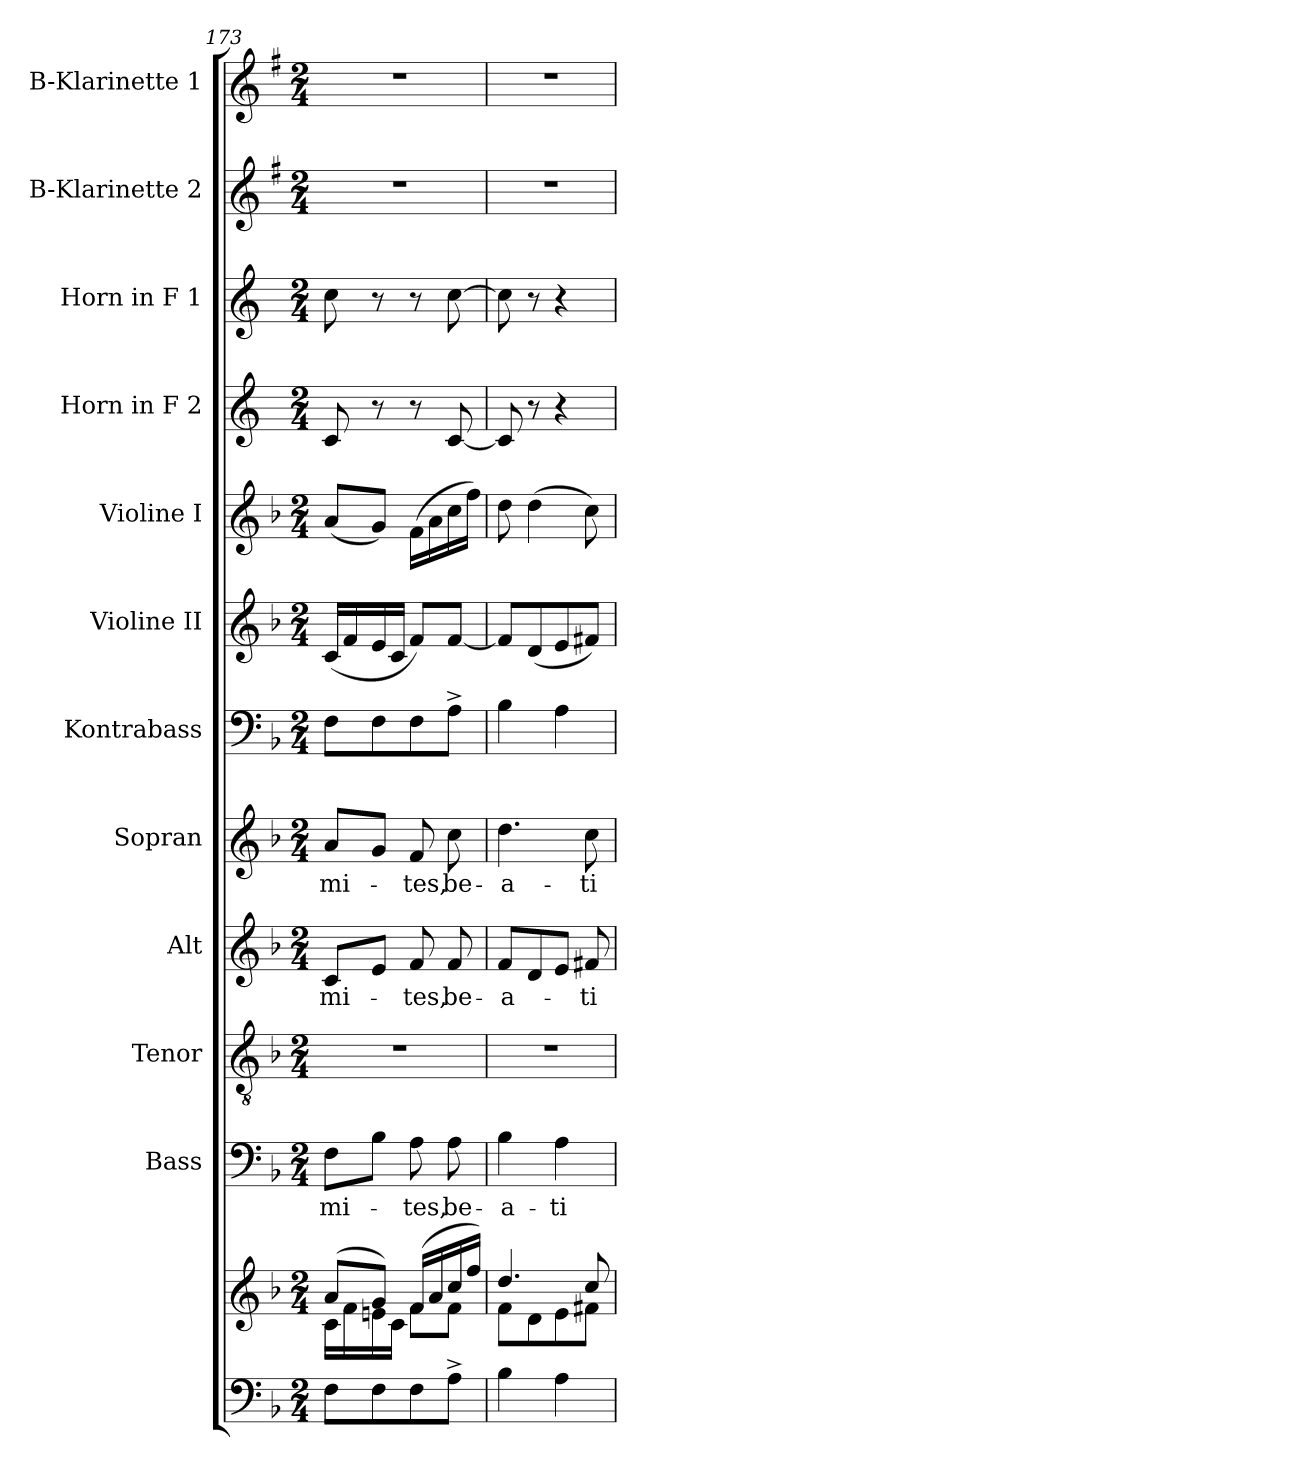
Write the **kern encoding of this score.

**kern	**kern	**kern	**text	**kern	**kern	**text	**kern	**text	**kern	**kern	**kern	**kern	**kern	**kern	**kern
*part12	*part12	*part11	*part11	*part10	*part9	*part9	*part8	*part8	*part7	*part6	*part5	*part4	*part3	*part2	*part1
*staff13	*staff12	*staff11	*staff11	*staff10	*staff9	*staff9	*staff8	*staff8	*staff7	*staff6	*staff5	*staff4	*staff3	*staff2	*staff1
*	*	*I"Bass	*	*I"Tenor	*I"Alt	*	*I"Sopran	*	*I"Kontrabass	*I"Violine II	*I"Violine I	*I"Horn in F 2	*I"Horn in F 1	*I"B-Klarinette 2	*I"B-Klarinette 1
*	*	*I'B.	*	*I'T.	*I'A.	*	*I'S.	*	*I'Kb.	*I'Vl. II	*I'Vl. I	*	*	*I'B Kl. 2	*I'B Kl. 1
*clefF4	*clefG2	*clefF4	*	*clefGv2	*clefG2	*	*clefG2	*	*clefF4	*clefG2	*clefG2	*clefG2	*clefG2	*clefG2	*clefG2
*	*	*	*	*	*	*	*	*	*ITrd7c12	*	*	*ITrd4c7	*ITrd4c7	*ITrd1c2	*ITrd1c2
*k[b-]	*k[b-]	*k[b-]	*	*k[b-]	*k[b-]	*	*k[b-]	*	*k[b-]	*k[b-]	*k[b-]	*k[b-]	*k[b-]	*k[b-]	*k[b-]
*F:	*F:	*F:	*	*F:	*F:	*	*F:	*	*F:	*F:	*F:	*F:	*F:	*F:	*F:
*M2/4	*M2/4	*M2/4	*	*M2/4	*M2/4	*	*M2/4	*	*M2/4	*M2/4	*M2/4	*M2/4	*M2/4	*M2/4	*M2/4
=173	=173	=173	=173	=173	=173	=173	=173	=173	=173	=173	=173	=173	=173	=173	=173
*	*^	*	*	*	*	*	*	*	*	*	*	*	*	*	*
!	!	!	!	!LO:LY:b	!	!	!LO:LY:b	!	!LO:LY:b	!	!	!	!	!	!	!
8F\L	(>8a/L	16c\LL	8F\L	mi-	2r	8c/L	mi-	8a/L	mi-	8FF\L	(<16c/LL	(<8a/L	8F/	8f\	2r	2r
.	.	16f\	.	.	.	.	.	.	.	.	16f/	.	.	.	.	.
8F\	8g/J)	16en\	8B-\J	.	.	8e/J	.	8g/J	.	8FF\	16e/	8g/J)	8r	8r	.	.
.	.	16c\JJ	.	.	.	.	.	.	.	.	16c/JJ	.	.	.	.	.
!	!	!	!	!LO:LY:b	!	!	!LO:LY:b	!	!LO:LY:b	!	!	!	!	!	!	!
8F\	(>16f/LL	8f\L	8A\	-tes,	.	8f/	-tes,	8f/	-tes,	8FF\	8f/L)	(>16f\LL	8r	8r	.	.
.	16a/	.	.	.	.	.	.	.	.	.	.	16a\	.	.	.	.
!	!	!	!	!LO:LY:b	!	!	!LO:LY:b	!	!LO:LY:b	!	!	!	!	!	!	!
8A^>\J	16cc/	8f\J	8A\	be-	.	8f/	be-	8cc\	be-	8AA^>\J	[8f/J	16cc\	[8F/	[8f\	.	.
.	16ff/JJ)	.	.	.	.	.	.	.	.	.	.	16ff\JJ)	.	.	.	.
=174	=174	=174	=174	=174	=174	=174	=174	=174	=174	=174	=174	=174	=174	=174	=174	=174
!	!	!	!	!LO:LY:b	!	!	!LO:LY:b	!	!LO:LY:b	!	!	!	!	!	!	!
4B-\	4.dd/	8f\L	4B-\	-a-	2r	8f/L	-a-	4.dd\	-a-	4BB-\	8f/L]	8dd\	8F/]	8f\]	2r	2r
.	.	8d\	.	.	.	8d/	.	.	.	.	(<8d/	(>4dd\	8r	8r	.	.
!	!	!	!	!LO:LY:b	!	!	!	!	!	!	!	!	!	!	!	!
4A\	.	8e\	4A\	-ti	.	8e/J	.	.	.	4AA\	8e/	.	4r	4r	.	.
!	!	!	!	!	!	!	!LO:LY:b	!	!LO:LY:b	!	!	!	!	!	!	!
.	8cc/	8f#X\J	.	.	.	8f#X/	-ti	8cc\	-ti	.	8f#X/J)	8cc\)	.	.	.	.
*	*v	*v	*	*	*	*	*	*	*	*	*	*	*	*	*	*
=	=	=	=	=	=	=	=	=	=	=	=	=	=	=	=
*-	*-	*-	*-	*-	*-	*-	*-	*-	*-	*-	*-	*-	*-	*-	*-
